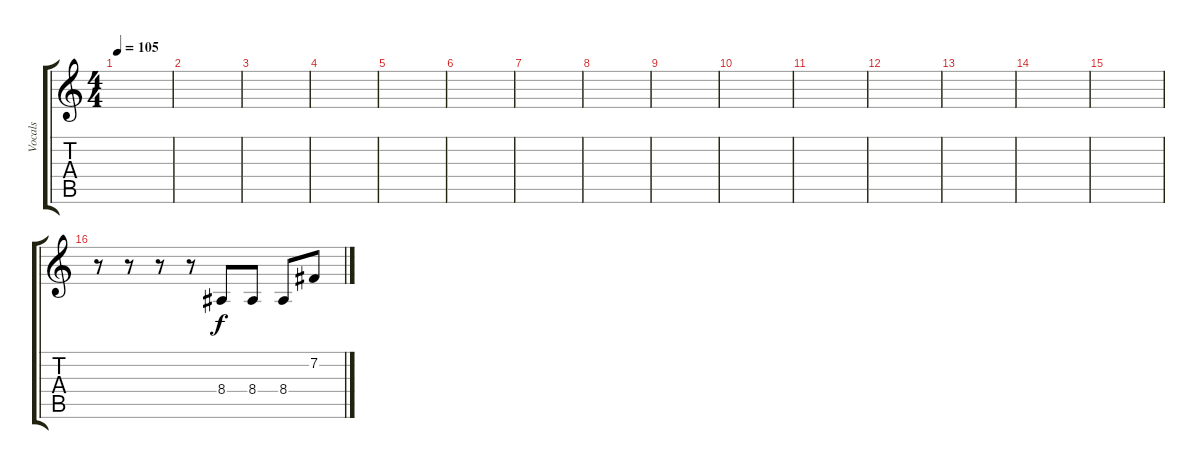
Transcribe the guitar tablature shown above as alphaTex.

\track ("Vocals" "Vocals") {instrument altosax}
\staff {score tabs}
\tuning (E4 B3 G3 D3 A2 E2) {hide}
\ts (4 4)
\tempo 105
\clef g2
\ks c
|
|
|
|
|
|
|
|
|
|
|
|
|
|
|
r.8 r.8 r.8 r.8 8.4.8 8.4.8 8.4.8 7.2.8
